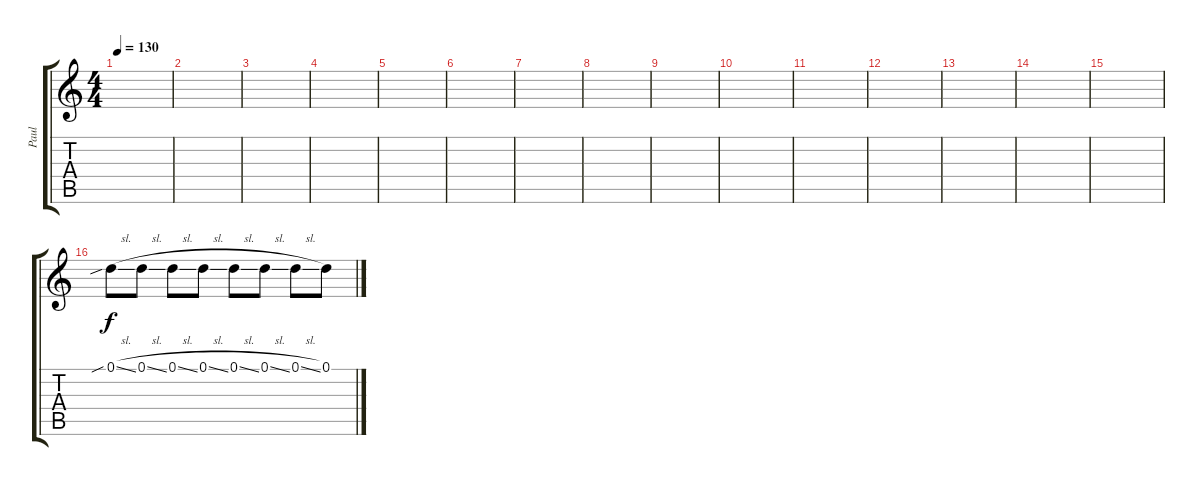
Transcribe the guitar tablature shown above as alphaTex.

\track ("Paul" "Paul") {instrument overdrivenguitar}
\staff {score tabs}
\tuning (D4 A3 F3 C3 G2 C2) {hide}
\ts (4 4)
\tempo 130
\clef g2
\ks c
|
|
|
|
|
|
|
|
|
|
|
|
|
|
|
0.1{sib sl}.8 0.1{sl}.8 0.1{sl}.8 0.1{sl}.8 0.1{sl}.8 0.1{sl}.8 0.1{sl}.8 0.1.8
